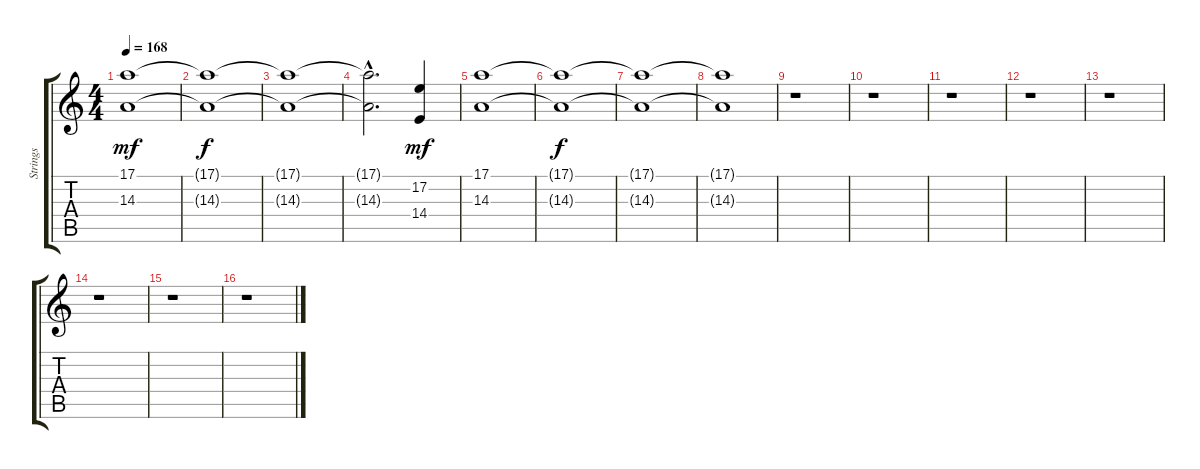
\track ("Strings" "Strings") {instrument stringensemble1}
\staff {score tabs}
\tuning (E4 B3 G3 D3 A2 E2) {hide}
\ts (4 4)
\section ("" "")
\tempo 168
\clef g2
\ks c
(17.1 14.3).1{dy mf instrument stringensemble1} |
(17.1{t} 14.3{t}).1{dy f} |
(17.1{t} 14.3{t}).1 |
(17.1{hac t} 14.3{hac t}).2{d} (17.2 14.4).4{dy mf} |
(17.1 14.3).1 |
(17.1{t} 14.3{t}).1{dy f} |
(17.1{t} 14.3{t}).1 |
(17.1{t} 14.3{t}).1 |
\section ("" "")
r.1 |
r.1 |
r.1 |
r.1 |
r.1 |
r.1 |
r.1 |
r.1
